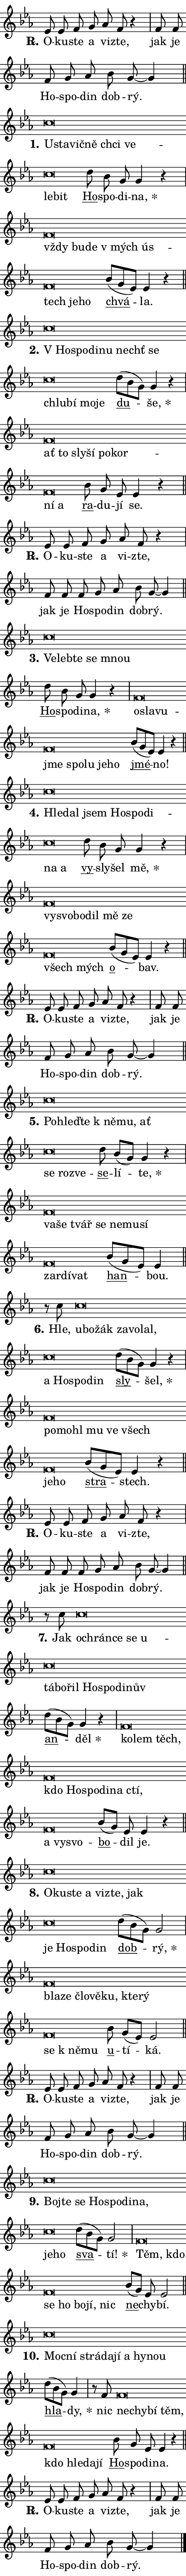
\version "2.22.1"
\header { tagline = "" }
\paper {
  indent = 0\cm
  top-margin = 0\cm
  right-margin = 0\cm
  bottom-margin = 0\cm
  left-margin = 0\cm
  paper-width = 7\cm
  page-breaking = #ly:one-page-breaking
  system-system-spacing.basic-distance = #11
  score-system-spacing.basic-distance = #11
  ragged-last = ##f
}


%% Author: Thomas Morley
%% https://lists.gnu.org/archive/html/lilypond-user/2020-05/msg00002.html
#(define (line-position grob)
"Returns position of @var[grob} in current system:
   @code{'start}, if at first time-step
   @code{'end}, if at last time-step
   @code{'middle} otherwise
"
  (let* ((col (ly:item-get-column grob))
         (ln (ly:grob-object col 'left-neighbor))
         (rn (ly:grob-object col 'right-neighbor))
         (col-to-check-left (if (ly:grob? ln) ln col))
         (col-to-check-right (if (ly:grob? rn) rn col))
         (break-dir-left
           (and
             (ly:grob-property col-to-check-left 'non-musical #f)
             (ly:item-break-dir col-to-check-left)))
         (break-dir-right
           (and
             (ly:grob-property col-to-check-right 'non-musical #f)
             (ly:item-break-dir col-to-check-right))))
        (cond ((eqv? 1 break-dir-left) 'start)
              ((eqv? -1 break-dir-right) 'end)
              (else 'middle))))

#(define (tranparent-at-line-position vctor)
  (lambda (grob)
  "Relying on @code{line-position} select the relevant enry from @var{vctor}.
Used to determine transparency,"
    (case (line-position grob)
      ((end) (not (vector-ref vctor 0)))
      ((middle) (not (vector-ref vctor 1)))
      ((start) (not (vector-ref vctor 2))))))

noteHeadBreakVisibility =
#(define-music-function (break-visibility)(vector?)
"Makes @code{NoteHead}s transparent relying on @var{break-visibility}"
#{
  \override NoteHead.transparent =
    #(tranparent-at-line-position break-visibility)
#})

#(define delete-ledgers-for-transparent-note-heads
  (lambda (grob)
    "Reads whether a @code{NoteHead} is transparent.
If so this @code{NoteHead} is removed from @code{'note-heads} from
@var{grob}, which is supposed to be @code{LedgerLineSpanner}.
As a result ledgers are not printed for this @code{NoteHead}"
    (let* ((nhds-array (ly:grob-object grob 'note-heads))
           (nhds-list
             (if (ly:grob-array? nhds-array)
                 (ly:grob-array->list nhds-array)
                 '()))
           ;; Relies on the transparent-property being done before
           ;; Staff.LedgerLineSpanner.after-line-breaking is executed.
           ;; This is fragile ...
           (to-keep
             (remove
               (lambda (nhd)
                 (ly:grob-property nhd 'transparent #f))
               nhds-list)))
      ;; TODO find a better method to iterate over grob-arrays, similiar
      ;; to filter/remove etc for lists
      ;; For now rebuilt from scratch
      (set! (ly:grob-object grob 'note-heads)  '())
      (for-each
        (lambda (nhd)
          (ly:pointer-group-interface::add-grob grob 'note-heads nhd))
        to-keep))))

hideNotes = {
  \noteHeadBreakVisibility #begin-of-line-visible
}
unHideNotes = {
  \noteHeadBreakVisibility #all-visible
}

% work-around for resetting accidentals
% https://lilypond.org/doc/v2.23/Documentation/notation/displaying-rhythms#unmetered-music
cadenzaMeasure = {
  \cadenzaOff
  \partial 1024 s1024
  \cadenzaOn
}

#(define-markup-command (accent layout props text) (markup?)
  "Underline accented syllable"
  (interpret-markup layout props
    #{\markup \override #'(offset . 4.3) \underline { #text }#}))

responsum = \markup \concat {
  "R" \hspace #-1.05 \path #0.1 #'((moveto 0 0.07) (lineto 0.9 0.8)) \hspace #0.05 "."
}

\layout {
    \context {
        \Staff
        \remove "Time_signature_engraver"
        \override LedgerLineSpanner.after-line-breaking = #delete-ledgers-for-transparent-note-heads
    }
    \context {
        \Voice {
            \override NoteHead.output-attributes = #'((class . "notehead"))
            \override Hairpin.height = #0.55
        }
    }
    \context {
        \Lyrics {
            \override StanzaNumber.output-attributes = #'((class . "stanzanumber"))
            \override LyricSpace.minimum-distance = #0.9
            \override LyricText.font-name = #"TeX Gyre Schola"
            \override LyricText.font-size = 1
            \override StanzaNumber.font-name = #"TeX Gyre Schola Bold"
            \override StanzaNumber.font-size = 1
        }
    }
}

% magnetic-lyrics.ily
%
%   written by
%     Jean Abou Samra <jean@abou-samra.fr>
%     Werner Lemberg <wl@gnu.org>
%
%   adapted by
%     Jiri Hon <jiri.hon@gmail.com>
%
% Version 2022-Apr-15

% https://www.mail-archive.com/lilypond-user@gnu.org/msg149350.html

#(define (Left_hyphen_pointer_engraver context)
   "Collect syllable-hyphen-syllable occurrences in lyrics and store
them in properties.  This engraver only looks to the left.  For
example, if the lyrics input is @code{foo -- bar}, it does the
following.

@itemize @bullet
@item
Set the @code{text} property of the @code{LyricHyphen} grob between
@q{foo} and @q{bar} to @code{foo}.

@item
Set the @code{left-hyphen} property of the @code{LyricText} grob with
text @q{foo} to the @code{LyricHyphen} grob between @q{foo} and
@q{bar}.
@end itemize

Use this auxiliary engraver in combination with the
@code{lyric-@/text::@/apply-@/magnetic-@/offset!} hook."
   (let ((hyphen #f)
         (text #f))
     (make-engraver
      (acknowledgers
       ((lyric-syllable-interface engraver grob source-engraver)
        (set! text grob)))
      (end-acknowledgers
       ((lyric-hyphen-interface engraver grob source-engraver)
        ;(when (not (grob::has-interface grob 'lyric-space-interface))
          (set! hyphen grob)));)
      ((stop-translation-timestep engraver)
       (when (and text hyphen)
         (ly:grob-set-object! text 'left-hyphen hyphen))
       (set! text #f)
       (set! hyphen #f)))))

#(define (lyric-text::apply-magnetic-offset! grob)
   "If the space between two syllables is less than the value in
property @code{LyricText@/.details@/.squash-threshold}, move the right
syllable to the left so that it gets concatenated with the left
syllable.

Use this function as a hook for
@code{LyricText@/.after-@/line-@/breaking} if the
@code{Left_@/hyphen_@/pointer_@/engraver} is active."
   (let ((hyphen (ly:grob-object grob 'left-hyphen #f)))
     (when hyphen
       (let ((left-text (ly:spanner-bound hyphen LEFT)))
         (when (grob::has-interface left-text 'lyric-syllable-interface)
           (let* ((common (ly:grob-common-refpoint grob left-text X))
                  (this-x-ext (ly:grob-extent grob common X))
                  (left-x-ext
                   (begin
                     ;; Trigger magnetism for left-text.
                     (ly:grob-property left-text 'after-line-breaking)
                     (ly:grob-extent left-text common X)))
                  ;; `delta` is the gap width between two syllables.
                  (delta (- (interval-start this-x-ext)
                            (interval-end left-x-ext)))
                  (details (ly:grob-property grob 'details))
                  (threshold (assoc-get 'squash-threshold details 0.2)))
             (when (< delta threshold)
               (let* (;; We have to manipulate the input text so that
                      ;; ligatures crossing syllable boundaries are not
                      ;; disabled.  For languages based on the Latin
                      ;; script this is essentially a beautification.
                      ;; However, for non-Western scripts it can be a
                      ;; necessity.
                      (lt (ly:grob-property left-text 'text))
                      (rt (ly:grob-property grob 'text))
                      (is-space (grob::has-interface hyphen 'lyric-space-interface))
                      (space (if is-space " " ""))
                      (space-markup (grob-interpret-markup grob " "))
                      (space-size (interval-length (ly:stencil-extent space-markup X)))
                      (extra-delta (if is-space space-size 0))
                      ;; Append new syllable.
                      (ltrt-space (if (and (string? lt) (string? rt))
                                (string-append lt space rt)
                                (make-concat-markup (list lt space rt))))
                      ;; Right-align `ltrt` to the right side.
                      (ltrt-space-markup (grob-interpret-markup
                               grob
                               (make-translate-markup
                                (cons (interval-length this-x-ext) 0)
                                (make-right-align-markup ltrt-space)))))
                 (begin
                   ;; Don't print `left-text`.
                   (ly:grob-set-property! left-text 'stencil #f)
                   ;; Set text and stencil (which holds all collected
                   ;; syllables so far) and shift it to the left.
                   (ly:grob-set-property! grob 'text ltrt-space)
                   (ly:grob-set-property! grob 'stencil ltrt-space-markup)
                   (ly:grob-translate-axis! grob (- (- delta extra-delta)) X))))))))))


#(define (lyric-hyphen::displace-bounds-first grob)
   ;; Make very sure this callback isn't triggered too early.
   (let ((left (ly:spanner-bound grob LEFT))
         (right (ly:spanner-bound grob RIGHT)))
     (ly:grob-property left 'after-line-breaking)
     (ly:grob-property right 'after-line-breaking)
     (ly:lyric-hyphen::print grob)))

squashThreshold = #0.4

\layout {
  \context {
    \Lyrics
    \consists #Left_hyphen_pointer_engraver
    \override LyricText.after-line-breaking =
      #lyric-text::apply-magnetic-offset!
    \override LyricHyphen.stencil = #lyric-hyphen::displace-bounds-first
    \override LyricText.details.squash-threshold = \squashThreshold
    \override LyricHyphen.minimum-distance = 0
    \override LyricHyphen.minimum-length = \squashThreshold
  }
}

squash = \override LyricText.details.squash-threshold = 9999
unSquash = \override LyricText.details.squash-threshold = \squashThreshold

left = \override LyricText.self-alignment-X = #LEFT
unLeft = \revert LyricText.self-alignment-X

starOffset = #(lambda (grob) 
                (let ((x_offset (ly:self-alignment-interface::aligned-on-x-parent grob)))
                  (if (= x_offset 0) 0 (+ x_offset 1.2))))

star = #(define-music-function (syllable)(string?)
"Append star separator at the end of a syllable"
#{
  \once \override LyricText.X-offset = #starOffset
  \lyricmode { \markup {
    #syllable
    \override #'((font-name . "TeX Gyre Schola Bold")) \hspace #0.2 \lower #0.65 \larger "*"
  } }
#})

starAccent = #(define-music-function (syllable)(string?)
"Append star separator at the end of a syllable and make accent"
#{
  \once \override LyricText.X-offset = #starOffset
  \lyricmode { \markup {
    \accent #syllable
    \override #'((font-name . "TeX Gyre Schola Bold")) \hspace #0.2 \lower #0.65 \larger "*"
  } }
#})

breath = #(define-music-function (syllable)(string?)
"Append breathing indicator at the end of a syllable"
#{
  \lyricmode { \markup { #syllable "+" } }
#})

optionalBreath = #(define-music-function (syllable)(string?)
"Append optional breathing indicator at the end of a syllable"
#{
  \lyricmode { \markup { #syllable "(+)" } }
#})


\score {
    <<
        \new Voice = "melody" { \cadenzaOn \key es \major \relative { es'8 es f g as f r4 \cadenzaMeasure \bar "|" f8 f \bar "" f g as \bar "" bes g~ g4 \cadenzaMeasure \bar "||" \break }
\relative { c''\breve*1/16 \hideNotes \breve*1/16 \bar "" \breve*1/16 \bar "" \breve*1/16 \bar "" \breve*1/16 \bar "" \breve*1/16 \bar "" \breve*1/16 \breve*1/16 \bar "" \unHideNotes \bar "" d8 bes g g4 r \cadenzaMeasure \bar "|" f\breve*1/16 \hideNotes \breve*1/16 \bar "" \breve*1/16 \bar "" \breve*1/16 \bar "" \breve*1/16 \bar "" \breve*1/16 \bar "" \breve*1/16 \breve*1/16 \bar "" \unHideNotes \bar "" bes8[( g es)] es4 r \cadenzaMeasure \bar "||" \break }
\relative { c''\breve*1/16 \hideNotes \breve*1/16 \bar "" \breve*1/16 \bar "" \breve*1/16 \bar "" \breve*1/16 \bar "" \breve*1/16 \bar "" \breve*1/16 \bar "" \breve*1/16 \bar "" \breve*1/16 \breve*1/16 \bar "" \unHideNotes \bar "" d8[( bes g)] g4 r \cadenzaMeasure \bar "|" f\breve*1/16 \hideNotes \breve*1/16 \bar "" \breve*1/16 \bar "" \breve*1/16 \bar "" \breve*1/16 \bar "" \breve*1/16 \bar "" \breve*1/16 \breve*1/16 \bar "" \unHideNotes \bar "" bes8 g es es4 r \cadenzaMeasure \bar "||" \break }
\relative { es'8 es f g as f r4 \cadenzaMeasure \bar "|" f8 f \bar "" f g as \bar "" bes g~ g4 \cadenzaMeasure \bar "||" \break }
\relative { c''\breve*1/16 \hideNotes \breve*1/16 \bar "" \breve*1/16 \bar "" \breve*1/16 \breve*1/16 \bar "" \unHideNotes \bar "" d8 bes g g4 r \cadenzaMeasure \bar "|" f\breve*1/16 \hideNotes \breve*1/16 \bar "" \breve*1/16 \bar "" \breve*1/16 \bar "" \breve*1/16 \bar "" \breve*1/16 \bar "" \breve*1/16 \breve*1/16 \bar "" \unHideNotes \bar "" bes8[( g es)] es4 r \cadenzaMeasure \bar "||" \break }
\relative { c''\breve*1/16 \hideNotes \breve*1/16 \bar "" \breve*1/16 \bar "" \breve*1/16 \bar "" \breve*1/16 \bar "" \breve*1/16 \bar "" \breve*1/16 \breve*1/16 \bar "" \unHideNotes \bar "" d8 bes g g4 r \cadenzaMeasure \bar "|" f\breve*1/16 \hideNotes \breve*1/16 \bar "" \breve*1/16 \bar "" \breve*1/16 \bar "" \breve*1/16 \bar "" \breve*1/16 \bar "" \breve*1/16 \breve*1/16 \bar "" \unHideNotes \bar "" bes8[( g es)] es4 r \cadenzaMeasure \bar "||" \break }
\relative { es'8 es f g as f r4 \cadenzaMeasure \bar "|" f8 f \bar "" f g as \bar "" bes g~ g4 \cadenzaMeasure \bar "||" \break }
\relative { c''\breve*1/16 \hideNotes \breve*1/16 \bar "" \breve*1/16 \bar "" \breve*1/16 \bar "" \breve*1/16 \bar "" \breve*1/16 \bar "" \breve*1/16 \bar "" \breve*1/16 \breve*1/16 \bar "" \unHideNotes \bar "" d8 bes[( g)] g4 r \cadenzaMeasure \bar "|" f\breve*1/16 \hideNotes \breve*1/16 \bar "" \breve*1/16 \bar "" \breve*1/16 \bar "" \breve*1/16 \bar "" \breve*1/16 \bar "" \breve*1/16 \bar "" \breve*1/16 \bar "" \breve*1/16 \breve*1/16 \bar "" \unHideNotes \bar "" bes8[( g es)] es4 \cadenzaMeasure \bar "||" \break }
\relative { r8 c''8 c\breve*1/16 \hideNotes \breve*1/16 \bar "" \breve*1/16 \bar "" \breve*1/16 \bar "" \breve*1/16 \bar "" \breve*1/16 \bar "" \breve*1/16 \bar "" \breve*1/16 \bar "" \breve*1/16 \breve*1/16 \bar "" \unHideNotes \bar "" d8[( bes g)] g4 r \cadenzaMeasure \bar "|" f\breve*1/16 \hideNotes \breve*1/16 \bar "" \breve*1/16 \bar "" \breve*1/16 \bar "" \breve*1/16 \bar "" \breve*1/16 \bar "" \breve*1/16 \breve*1/16 \bar "" \unHideNotes \bar "" bes8[( g es)] es4 r \cadenzaMeasure \bar "||" \break }
\relative { es'8 es f g as f r4 \cadenzaMeasure \bar "|" f8 f \bar "" f g as \bar "" bes g~ g4 \cadenzaMeasure \bar "||" \break }
\relative { r8 c''8 c\breve*1/16 \hideNotes \breve*1/16 \bar "" \breve*1/16 \bar "" \breve*1/16 \bar "" \breve*1/16 \bar "" \breve*1/16 \bar "" \breve*1/16 \bar "" \breve*1/16 \bar "" \breve*1/16 \bar "" \breve*1/16 \bar "" \breve*1/16 \breve*1/16 \bar "" \unHideNotes \bar "" d8[( bes g)] g4 r \cadenzaMeasure \bar "|" f\breve*1/16 \hideNotes \breve*1/16 \bar "" \breve*1/16 \bar "" \breve*1/16 \bar "" \breve*1/16 \bar "" \breve*1/16 \bar "" \breve*1/16 \bar "" \breve*1/16 \bar "" \breve*1/16 \bar "" \breve*1/16 \bar "" \breve*1/16 \breve*1/16 \bar "" \unHideNotes \bar "" bes8[( g)] es es4 r \cadenzaMeasure \bar "||" \break }
\relative { c''\breve*1/16 \hideNotes \breve*1/16 \bar "" \breve*1/16 \bar "" \breve*1/16 \bar "" \breve*1/16 \bar "" \breve*1/16 \bar "" \breve*1/16 \bar "" \breve*1/16 \bar "" \breve*1/16 \bar "" \breve*1/16 \breve*1/16 \bar "" \unHideNotes \bar "" d8[( bes g)] g2 \cadenzaMeasure \bar "|" f\breve*1/16 \hideNotes \breve*1/16 \bar "" \breve*1/16 \bar "" \breve*1/16 \bar "" \breve*1/16 \bar "" \breve*1/16 \bar "" \breve*1/16 \bar "" \breve*1/16 \bar "" \breve*1/16 \breve*1/16 \bar "" \unHideNotes \bar "" bes8 g[( es)] es2 \cadenzaMeasure \bar "||" \break }
\relative { es'8 es f g as f r4 \cadenzaMeasure \bar "|" f8 f \bar "" f g as \bar "" bes g~ g4 \cadenzaMeasure \bar "||" \break }
\relative { c''\breve*1/16 \hideNotes \breve*1/16 \bar "" \breve*1/16 \bar "" \breve*1/16 \bar "" \breve*1/16 \bar "" \breve*1/16 \bar "" \breve*1/16 \bar "" \breve*1/16 \breve*1/16 \bar "" \unHideNotes \bar "" d8[( bes g)] g2 \cadenzaMeasure \bar "|" f\breve*1/16 \hideNotes \breve*1/16 \bar "" \breve*1/16 \bar "" \breve*1/16 \bar "" \breve*1/16 \bar "" \breve*1/16 \breve*1/16 \bar "" \unHideNotes \bar "" bes8[( g)] es es2 \cadenzaMeasure \bar "||" \break }
\relative { c''\breve*1/16 \hideNotes \breve*1/16 \bar "" \breve*1/16 \bar "" \breve*1/16 \bar "" \breve*1/16 \bar "" \breve*1/16 \bar "" \breve*1/16 \breve*1/16 \bar "" \unHideNotes \bar "" d8[( bes g)] g4 \cadenzaMeasure \bar "|" r8 f8 f\breve*1/16 \hideNotes \breve*1/16 \bar "" \breve*1/16 \bar "" \breve*1/16 \bar "" \breve*1/16 \bar "" \breve*1/16 \bar "" \breve*1/16 \breve*1/16 \bar "" \unHideNotes \bar "" bes8 g es es4 r \cadenzaMeasure \bar "||" \break }
\relative { es'8 es f g as f r4 \cadenzaMeasure \bar "|" f8 f \bar "" f g as \bar "" bes g~ g4 \cadenzaMeasure \bar "||" \break } \bar "|." }
        \new Lyrics \lyricsto "melody" { \lyricmode { \set stanza = \responsum
O -- ku -- ste a vi -- zte, jak je Ho -- spo -- din dob -- rý.
\set stanza = "1."
\left U -- \squash sta -- vič -- ně chci ve -- le -- bit \unLeft \unSquash \markup \accent Ho -- spo -- di -- \star na, \left vždy \squash bu -- de "v mých" ús -- tech je -- ho \unLeft \unSquash \markup \accent chvá -- la.
\set stanza = "2."
\left "V Ho" -- \squash spo -- di -- nu nechť se chlu -- bí mo -- je \unLeft \unSquash \markup \accent du -- \star še, \left ať \squash to sly -- ší po -- kor -- ní a \unLeft \unSquash \markup \accent ra -- du -- jí se.
\set stanza = \responsum
O -- ku -- ste a vi -- zte, jak je Ho -- spo -- din dob -- rý.
\set stanza = "3."
\left Ve -- \squash leb -- te se mnou \unLeft \unSquash \markup \accent Ho -- spo -- di -- \star na, \left o -- \squash sla -- vu -- jme spo -- lu je -- ho \unLeft \unSquash \markup \accent jmé -- no!
\set stanza = "4."
\left Hle -- \squash dal jsem Ho -- spo -- di -- na a \unLeft \unSquash \markup \accent vy -- sly -- šel \star mě, \left vy -- \squash svo -- bo -- dil mě ze všech mých \unLeft \unSquash \markup \accent o -- bav.
\set stanza = \responsum
O -- ku -- ste a vi -- zte, jak je Ho -- spo -- din dob -- rý.
\set stanza = "5."
\left Po -- \squash hleď -- te "k ně" -- mu, ať se roz -- ve -- \unLeft \unSquash \markup \accent se -- lí -- \star te, \left va -- \squash še tvář se ne -- mu -- sí zar -- dí -- vat \unLeft \unSquash \markup \accent han -- bou.
\set stanza = "6."
Hle, \left u -- \squash bo -- žák za -- vo -- lal, a Ho -- spo -- din \unLeft \unSquash \markup \accent sly -- \star šel, \left po -- \squash mo -- hl mu ve všech je -- ho \unLeft \unSquash \markup \accent stra -- stech.
\set stanza = \responsum
O -- ku -- ste a vi -- zte, jak je Ho -- spo -- din dob -- rý.
\set stanza = "7."
Jak \left o -- \squash chrán -- ce se u -- tá -- bo -- řil Ho -- spo -- di -- nův \unLeft \unSquash \markup \accent an -- \star děl \left ko -- \squash lem těch, kdo Ho -- spo -- di -- na ctí, a vy -- svo -- \unLeft \unSquash \markup \accent bo -- dil je.
\set stanza = "8."
\left O -- \squash ku -- ste a vi -- zte, jak je Ho -- spo -- din \unLeft \unSquash \markup \accent dob -- \star rý, \left bla -- \squash ze člo -- vě -- ku, kte -- rý se "k ně" -- mu \unLeft \unSquash \markup \accent u -- tí -- ká.
\set stanza = \responsum
O -- ku -- ste a vi -- zte, jak je Ho -- spo -- din dob -- rý.
\set stanza = "9."
\left Boj -- \squash te se Ho -- spo -- di -- na, je -- ho \unLeft \unSquash \markup \accent sva -- \star tí! \left Těm, \squash kdo se ho bo -- jí, nic \unLeft \unSquash \markup \accent ne -- chy -- bí.
\set stanza = "10."
\left Moc -- \squash ní strá -- da -- jí a hy -- nou \unLeft \unSquash \markup \accent hla -- \star dy, nic \left ne -- \squash chy -- bí těm, kdo hle -- da -- jí \unLeft \unSquash \markup \accent Ho -- spo -- di -- na.
\set stanza = \responsum
O -- ku -- ste a vi -- zte, jak je Ho -- spo -- din dob -- rý. } }
    >>
    \layout {}
}
